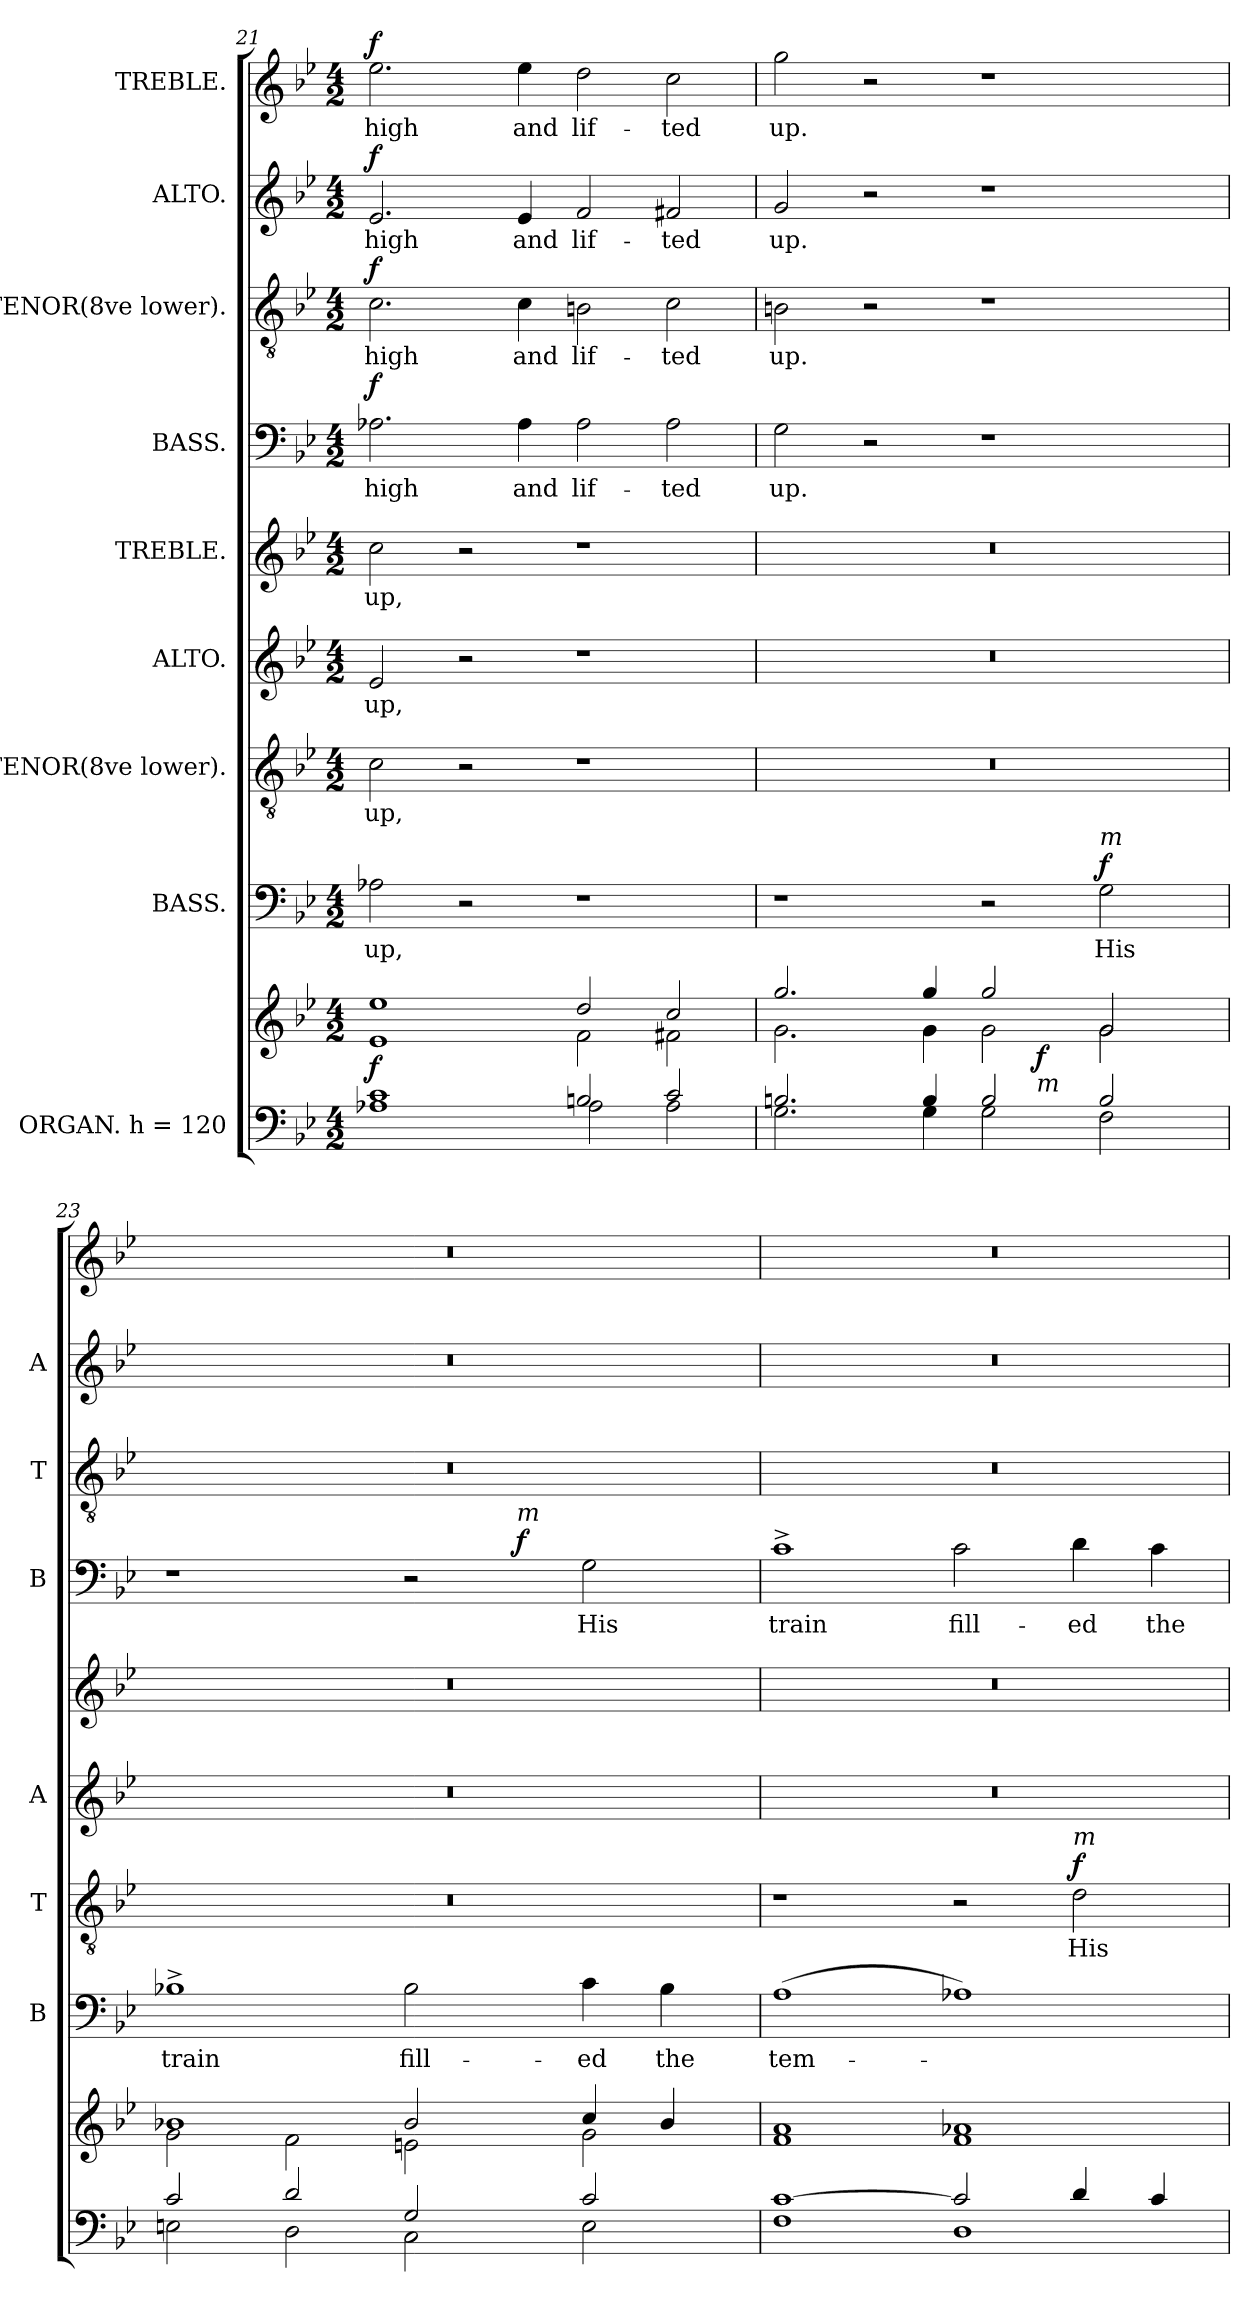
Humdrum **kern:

**kern	**kern	**dynam	**kern	**text	**dynam	**kern	**text	**dynam	**kern	**text	**kern	**text	**kern	**text	**dynam	**kern	**text	**dynam	**kern	**text	**dynam	**kern	**text	**dynam
*part9	*part9	*part9	*part8	*part8	*part8	*part7	*part7	*part7	*part6	*part6	*part5	*part5	*part4	*part4	*part4	*part3	*part3	*part3	*part2	*part2	*part2	*part1	*part1	*part1
*staff10	*staff9	*staff9/10	*staff8	*staff8	*staff8	*staff7	*staff7	*staff7	*staff6	*staff6	*staff5	*staff5	*staff4	*staff4	*staff4	*staff3	*staff3	*staff3	*staff2	*staff2	*staff2	*staff1	*staff1	*staff1
*I"ORGAN.  h = 120	*	*	*I"BASS.	*	*	*I"TENOR(8ve lower).	*	*	*I"ALTO.	*	*I"TREBLE.	*	*I"BASS.	*	*	*I"TENOR(8ve lower).	*	*	*I"ALTO.	*	*	*I"TREBLE.	*	*
*	*	*	*I'B	*	*	*I'T	*	*	*I'A	*	*	*	*I'B	*	*	*I'T	*	*	*I'A	*	*	*	*	*
!!LO:LB:g=z
*clefF4	*clefG2	*	*clefF4	*	*	*clefGv2	*	*	*clefG2	*	*clefG2	*	*clefF4	*	*	*clefGv2	*	*	*clefG2	*	*	*clefG2	*	*
*	*	*	*	*	*	*ITrd7c12	*	*	*	*	*	*	*	*	*	*ITrd7c12	*	*	*	*	*	*	*	*
*k[b-e-]	*k[b-e-]	*	*k[b-e-]	*	*	*k[b-e-]	*	*	*k[b-e-]	*	*k[b-e-]	*	*k[b-e-]	*	*	*k[b-e-]	*	*	*k[b-e-]	*	*	*k[b-e-]	*	*
*g:	*g:	*	*g:	*	*	*g:	*	*	*g:	*	*g:	*	*g:	*	*	*g:	*	*	*g:	*	*	*g:	*	*
*M4/2	*M4/2	*	*M4/2	*	*	*M4/2	*	*	*M4/2	*	*M4/2	*	*M4/2	*	*	*M4/2	*	*	*M4/2	*	*	*M4/2	*	*
=21	=21	=21	=21	=21	=21	=21	=21	=21	=21	=21	=21	=21	=21	=21	=21	=21	=21	=21	=21	=21	=21	=21	=21	=21
*^	*^	*	*	*	*	*	*	*	*	*	*	*	*	*	*	*	*	*	*	*	*	*	*	*
!	!	!	!	!LO:DY:a=2	!	!LO:LY:b	!	!	!LO:LY:b	!	!	!LO:LY:b	!	!LO:LY:b	!	!LO:LY:b	!LO:DY:a	!	!LO:LY:b	!LO:DY:b	!	!LO:LY:b	!LO:DY:b	!	!LO:LY:b	!LO:DY:b
1c	1A-X	1ee-	1e-	f	2A-X\	up,	.	2C\	up,	.	2e-/	up,	2cc\	up,	2.A-X\	high	f	2.C\	high	f	2.e-/	high	f	2.ee-\	high	f
.	.	.	.	.	2r	.	.	2r	.	.	2r	.	2r	.	.	.	.	.	.	.	.	.	.	.	.	.
!	!	!	!	!	!	!	!	!	!	!	!	!	!	!	!	!LO:LY:b	!	!	!LO:LY:b	!	!	!LO:LY:b	!	!	!LO:LY:b	!
.	.	.	.	.	.	.	.	.	.	.	.	.	.	.	4A-\	and	.	4C\	and	.	4e-/	and	.	4ee-\	and	.
!	!	!	!	!	!	!	!	!	!	!	!	!	!	!	!	!LO:LY:b	!	!	!LO:LY:b	!	!	!LO:LY:b	!	!	!LO:LY:b	!
2Bn/	2A-\	2dd/	2f\	.	1r	.	.	1r	.	.	1r	.	1r	.	2A-\	lif-	.	2BBn\	lif-	.	2f/	lif-	.	2dd\	lif-	.
!	!	!	!	!	!	!	!	!	!	!	!	!	!	!	!	!LO:LY:b	!	!	!LO:LY:b	!	!	!LO:LY:b	!	!	!LO:LY:b	!
2c/	2A-\	2cc/	2f#X\	.	.	.	.	.	.	.	.	.	.	.	2A-\	-ted	.	2C\	-ted	.	2f#X/	-ted	.	2cc\	-ted	.
=22	=22	=22	=22	=22	=22	=22	=22	=22	=22	=22	=22	=22	=22	=22	=22	=22	=22	=22	=22	=22	=22	=22	=22	=22	=22	=22
!	!	!	!	!	!	!	!	!LO:N:vis=1	!	!	!LO:N:vis=1	!	!LO:N:vis=1	!	!	!LO:LY:b	!	!	!LO:LY:b	!	!	!LO:LY:b	!	!	!LO:LY:b	!
*	*	*	*^	*	*	*	*	*	*	*	*	*	*	*	*	*	*	*	*	*	*	*	*	*	*	*
2.Bn/	2.G\	2.gg/	2.g\	1ryy	.	1r	.	.	0r	.	.	0r	.	0r	.	2G\	up.	.	2BBn\	up.	.	2g/	up.	.	2gg\	up.	.
.	.	.	.	.	.	.	.	.	.	.	.	.	.	.	.	2r	.	.	2r	.	.	2r	.	.	2r	.	.
4B/	4G\	4gg/	4g\	.	.	.	.	.	.	.	.	.	.	.	.	.	.	.	.	.	.	.	.	.	.	.	.
2B/	2G\	2gg/	2g\	8..ryy	.	2r	.	.	.	.	.	.	.	.	.	1r	.	.	1r	.	.	1r	.	.	1r	.	.
!	!	!	!	!LO:TX:b:i:t=m	!	!	!	!	!	!	!	!	!	!	!	!	!	!	!	!	!	!	!	!	!	!	!
!	!	!	!	!	!LO:DY:b	!	!	!	!	!	!	!	!	!	!	!	!	!	!	!	!	!	!	!	!	!	!
.	.	.	.	2ryy	f	.	.	.	.	.	.	.	.	.	.	.	.	.	.	.	.	.	.	.	.	.	.
!	!	!	!	!	!	!LO:TX:a:i:t=m	!	!	!	!	!	!	!	!	!	!	!	!	!	!	!	!	!	!	!	!	!
!	!	!	!	!	!	!	!LO:LY:b	!LO:DY:a	!	!	!	!	!	!	!	!	!	!	!	!	!	!	!	!	!	!	!
2B/	2F\	2g/	2g\	.	.	2G\	His	f	.	.	.	.	.	.	.	.	.	.	.	.	.	.	.	.	.	.	.
.	.	.	.	4ryy	.	.	.	.	.	.	.	.	.	.	.	.	.	.	.	.	.	.	.	.	.	.	.
.	.	.	.	32ryy	.	.	.	.	.	.	.	.	.	.	.	.	.	.	.	.	.	.	.	.	.	.	.
=23	=23	=23	=23	=23	=23	=23	=23	=23	=23	=23	=23	=23	=23	=23	=23	=23	=23	=23	=23	=23	=23	=23	=23	=23	=23	=23	=23
!	!	!	!	!	!	!	!LO:LY:b	!	!LO:N:vis=1	!	!	!LO:N:vis=1	!	!LO:N:vis=1	!	!	!	!	!LO:N:vis=1	!	!	!LO:N:vis=1	!	!	!LO:N:vis=1	!	!
*	*	*	*v	*v	*	*	*	*	*	*	*	*	*	*	*	*^	*	*	*	*	*	*	*	*	*	*	*
2c/	2En\	1b-X	2g\	.	1B-X^>	train	.	0r	.	.	0r	.	0r	.	1r	1ryy	.	.	0r	.	.	0r	.	.	0r	.	.
2d/	2D\	.	2f\	.	.	.	.	.	.	.	.	.	.	.	.	.	.	.	.	.	.	.	.	.	.	.	.
!	!	!	!	!	!	!LO:LY:b	!	!	!	!	!	!	!	!	!	!	!	!	!	!	!	!	!	!	!	!	!
2G/	2C\	2b-/	2en\	.	2B-\	fill-	.	.	.	.	.	.	.	.	2r	4ryy	.	.	.	.	.	.	.	.	.	.	.
.	.	.	.	.	.	.	.	.	.	.	.	.	.	.	.	16ryy	.	.	.	.	.	.	.	.	.	.	.
!	!	!	!	!	!	!	!	!	!	!	!	!	!	!	!	!LO:TX:a:i:t=m	!	!	!	!	!	!	!	!	!	!	!
!	!	!	!	!	!	!	!	!	!	!	!	!	!	!	!	!	!	!LO:DY:a	!	!	!	!	!	!	!	!	!
.	.	.	.	.	.	.	.	.	.	.	.	.	.	.	.	2ryy	.	f	.	.	.	.	.	.	.	.	.
!	!	!	!	!	!	!LO:LY:b	!	!	!	!	!	!	!	!	!	!	!LO:LY:b	!	!	!	!	!	!	!	!	!	!
2c/	2E\	4cc/	2g\	.	4c\	-ed	.	.	.	.	.	.	.	.	2G\	.	His	.	.	.	.	.	.	.	.	.	.
!	!	!	!	!	!	!LO:LY:b	!	!	!	!	!	!	!	!	!	!	!	!	!	!	!	!	!	!	!	!	!
.	.	4b-/	.	.	4B-\	the	.	.	.	.	.	.	.	.	.	.	.	.	.	.	.	.	.	.	.	.	.
.	.	.	.	.	.	.	.	.	.	.	.	.	.	.	.	8.ryy	.	.	.	.	.	.	.	.	.	.	.
=24	=24	=24	=24	=24	=24	=24	=24	=24	=24	=24	=24	=24	=24	=24	=24	=24	=24	=24	=24	=24	=24	=24	=24	=24	=24	=24	=24
!	!	!	!	!	!	!LO:LY:b	!	!	!	!	!LO:N:vis=1	!	!LO:N:vis=1	!	!	!	!LO:LY:b	!	!LO:N:vis=1	!	!	!LO:N:vis=1	!	!	!LO:N:vis=1	!	!
*	*	*	*	*	*	*	*	*	*	*	*	*	*	*	*v	*v	*	*	*	*	*	*	*	*	*	*	*
[>1c	1F	1a	1f	.	(>1A	tem-	.	1r	.	.	0r	.	0r	.	1c^>	train	.	0r	.	.	0r	.	.	0r	.	.
!	!	!	!	!	!	!	!	!	!	!	!	!	!	!	!	!LO:LY:b	!	!	!	!	!	!	!	!	!	!
2c/]	1D	1a-X	1f	.	1A-X)	.	.	2r	.	.	.	.	.	.	2c\	fill-	.	.	.	.	.	.	.	.	.	.
!	!	!	!	!	!	!	!	!LO:TX:a:i:t=m	!	!	!	!	!	!	!	!	!	!	!	!	!	!	!	!	!	!
!	!	!	!	!	!	!	!	!	!LO:LY:b	!LO:DY:a	!	!	!	!	!	!LO:LY:b	!	!	!	!	!	!	!	!	!	!
4d/	.	.	.	.	.	.	.	2D\	His	f	.	.	.	.	4d\	-ed	.	.	.	.	.	.	.	.	.	.
!	!	!	!	!	!	!	!	!	!	!	!	!	!	!	!	!LO:LY:b	!	!	!	!	!	!	!	!	!	!
4c/	.	.	.	.	.	.	.	.	.	.	.	.	.	.	4c\	the	.	.	.	.	.	.	.	.	.	.
*v	*v	*	*	*	*	*	*	*	*	*	*	*	*	*	*	*	*	*	*	*	*	*	*	*	*	*
*	*v	*v	*	*	*	*	*	*	*	*	*	*	*	*	*	*	*	*	*	*	*	*	*	*	*
=	=	=	=	=	=	=	=	=	=	=	=	=	=	=	=	=	=	=	=	=	=	=	=	=
*-	*-	*-	*-	*-	*-	*-	*-	*-	*-	*-	*-	*-	*-	*-	*-	*-	*-	*-	*-	*-	*-	*-	*-	*-
